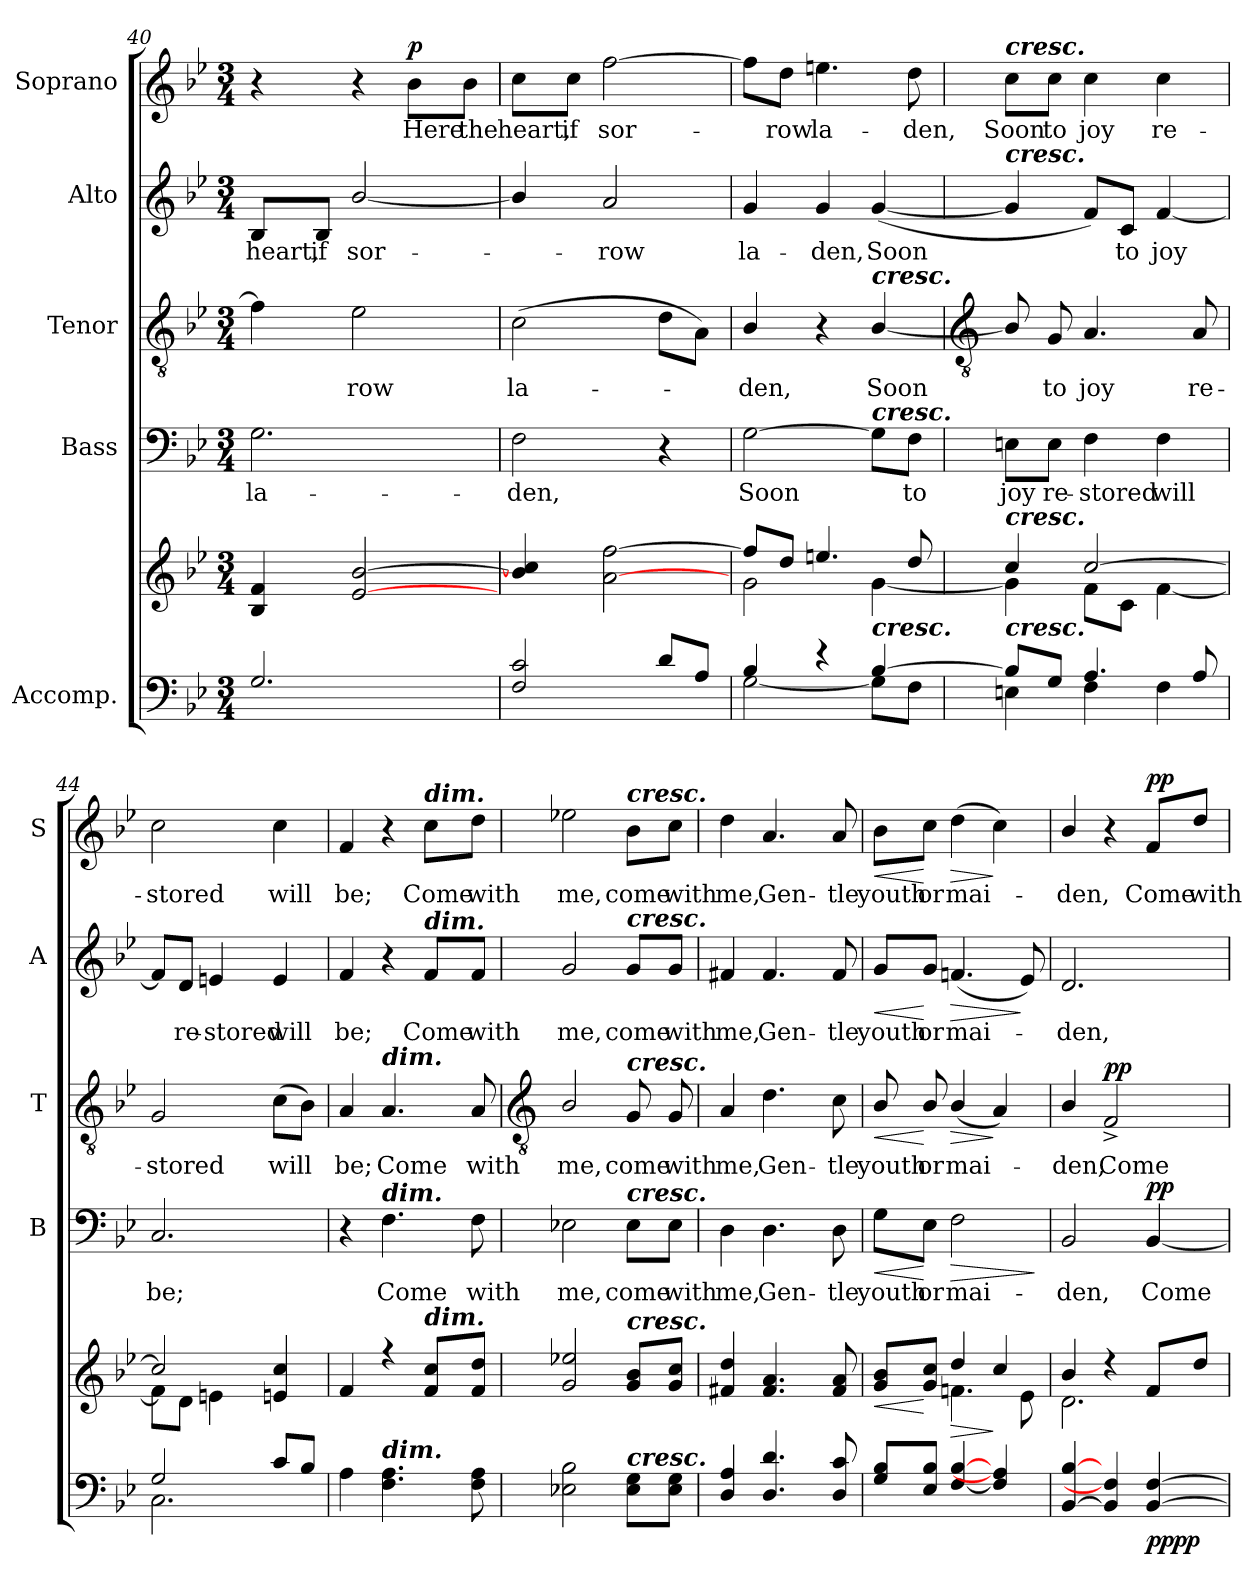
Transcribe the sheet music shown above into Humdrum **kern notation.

**kern	**kern	**dynam	**kern	**text	**dynam	**kern	**text	**dynam	**kern	**text	**dynam	**kern	**text	**dynam
*part5	*part5	*part5	*part4	*part4	*part4	*part3	*part3	*part3	*part2	*part2	*part2	*part1	*part1	*part1
*staff6	*staff5	*staff5/6	*staff4	*staff4	*staff4	*staff3	*staff3	*staff3	*staff2	*staff2	*staff2	*staff1	*staff1	*staff1
*I"Accomp.	*	*	*I"Bass	*	*	*I"Tenor	*	*	*I"Alto	*	*	*I"Soprano	*	*
*	*	*	*I'B	*	*	*I'T	*	*	*I'A	*	*	*I'S	*	*
*clefF4	*clefG2	*	*clefF4	*	*	*clefGv2	*	*	*clefG2	*	*	*clefG2	*	*
*k[b-e-]	*k[b-e-]	*	*k[b-e-]	*	*	*k[b-e-]	*	*	*k[b-e-]	*	*	*k[b-e-]	*	*
*B-:	*B-:	*	*B-:	*	*	*B-:	*	*	*B-:	*	*	*B-:	*	*
*M3/4	*M3/4	*	*M3/4	*	*	*M3/4	*	*	*M3/4	*	*	*M3/4	*	*
=40	=40	=40	=40	=40	=40	=40	=40	=40	=40	=40	=40	=40	=40	=40
*^	*^	*	*	*	*	*	*	*	*	*	*	*	*	*
!	!LO:N:vis=1	!	!LO:N:vis=1	!	!	!LO:LY:b	!	!	!	!	!	!LO:LY:b	!	!	!	!
2.G	2.ryy	4B- 4f	2.ryy	.	2.G	la-	.	4f]	.	.	8B-/L	heart,	.	4r	.	.
!	!	!	!	!	!	!	!	!	!	!	!	!LO:LY:b	!	!	!	!
.	.	.	.	.	.	.	.	.	.	.	8B-/J	if	.	.	.	.
!	!	!	!	!	!	!	!	!	!LO:LY:b	!	!	!LO:LY:b	!	!	!	!
.	.	[2e- [2b-	.	.	.	.	.	2e-	row	.	[2b-/	sor-	.	4r	.	.
!	!	!	!	!	!	!	!	!	!	!	!	!	!	!	!LO:LY:b	!LO:DY:b
.	.	.	.	.	.	.	.	.	.	.	.	.	.	8b-\L	Here	p
!	!	!	!	!	!	!	!	!	!	!	!	!	!	!	!LO:LY:b	!
.	.	.	.	.	.	.	.	.	.	.	.	.	.	8b-\J	the	.
=41	=41	=41	=41	=41	=41	=41	=41	=41	=41	=41	=41	=41	=41	=41	=41	=41
!	!LO:N:vis=1	!	!LO:N:vis=1	!	!	!LO:LY:b	!	!	!LO:LY:b	!	!	!	!	!	!LO:LY:b	!
2F 2c	2.ryy	4b-] 4cc]	2.ryy	.	2F	-den,	.	(>2c	la-	.	4b-/]	.	.	8cc\L	heart,	.
!	!	!	!	!	!	!	!	!	!	!	!	!	!	!	!LO:LY:b	!
.	.	.	.	.	.	.	.	.	.	.	.	.	.	8cc\J	if	.
!	!	!	!	!	!	!	!	!	!	!	!	!LO:LY:b	!	!	!LO:LY:b	!
.	.	[2a\ [2ff\	.	.	.	.	.	.	.	.	2a	row	.	[2ff	sor-	.
8dL	.	.	.	.	4r	.	.	8dL	.	.	.	.	.	.	.	.
8AJ	.	.	.	.	.	.	.	8AJ)	.	.	.	.	.	.	.	.
=42	=42	=42	=42	=42	=42	=42	=42	=42	=42	=42	=42	=42	=42	=42	=42	=42
!	!	!	!	!	!	!LO:LY:b	!	!	!LO:LY:b	!	!	!LO:LY:b	!	!	!	!
4B-/	[2G\	8ff/L]	2g\	.	[2G	Soon	.	4B-/	den,	.	4g	la-	.	8ff\L]	.	.
!	!	!	!	!	!	!	!	!	!	!	!	!	!	!	!LO:LY:b	!
.	.	8dd/J	.	.	.	.	.	.	.	.	.	.	.	8dd\J	row	.
!	!	!	!	!	!	!	!	!	!	!	!	!LO:LY:b	!	!	!LO:LY:b	!
4r	.	4.een/	.	.	.	.	.	4r	.	.	4g	-den,	.	4.een	la-	.
!	!	!	!	!	!	!	!	!LO:TX:a:Bi:t=cresc.	!	!	!	!	!	!	!	!
!	!	!	!	!	!LO:TX:a:Bi:t=cresc.	!	!	!	!	!	!	!	!	!	!	!
!LO:TX:a:Bi:t=cresc.	!	!	!	!	!	!	!	!	!	!	!	!	!	!	!	!
!	!	!	!	!	!	!	!	!	!LO:LY:b	!	!	!LO:LY:b	!	!	!	!
[4B-/	8G\L]	.	[4g\	.	8G\L]	.	.	[4B-/	Soon	.	(<[4g	Soon	.	.	.	.
!	!	!	!	!	!	!LO:LY:b	!	!	!	!	!	!	!	!	!LO:LY:b	!
.	8F\J	8dd/	.	.	8F\J	to	.	.	.	.	.	.	.	8dd	-den,	.
!!LO:LB:g=z
=43	=43	=43	=43	=43	=43	=43	=43	=43	=43	=43	=43	=43	=43	=43	=43	=43
*	*	*	*	*	*	*	*	*clefGv2	*	*	*	*	*	*	*	*
!	!	!	!	!	!	!	!	!	!	!	!	!	!	!LO:TX:a:Bi:t=cresc.	!	!
!	!	!	!	!	!	!	!	!	!	!	!LO:TX:a:Bi:t=cresc.	!	!	!	!	!
!	!	!LO:TX:b:Bi:t=cresc.	!	!	!	!	!	!	!	!	!	!	!	!	!	!
!	!	!LO:TX:a:Bi:t=cresc.	!	!	!	!	!	!	!	!	!	!	!	!	!	!
!	!	!	!	!	!	!LO:LY:b	!	!	!	!	!	!	!	!	!LO:LY:b	!
8B-/L]	4En\	4cc/	4g\]	.	8En\L	joy	.	8B-/]	.	.	4g]	.	.	8cc\L	Soon	.
!	!	!	!	!	!	!LO:LY:b	!	!	!LO:LY:b	!	!	!	!	!	!LO:LY:b	!
8G/J	.	.	.	.	8E\J	re-	.	8G	to	.	.	.	.	8cc\J	to	.
!	!	!	!	!	!	!LO:LY:b	!	!	!LO:LY:b	!	!	!	!	!	!LO:LY:b	!
4.A/	4F\	[2cc/	8f\L	.	4F	-stored	.	4.A	joy	.	8f/L)	.	.	4cc	joy	.
!	!	!	!	!	!	!	!	!	!	!	!	!LO:LY:b	!	!	!	!
.	.	.	8c\J	.	.	.	.	.	.	.	8c/J	to	.	.	.	.
!	!	!	!	!	!	!LO:LY:b	!	!	!	!	!	!LO:LY:b	!	!	!LO:LY:b	!
.	4F\	.	[4f\	.	4F	will	.	.	.	.	[4f	joy	.	4cc	re-	.
!	!	!	!	!	!	!	!	!	!LO:LY:b	!	!	!	!	!	!	!
8A/	.	.	.	.	.	.	.	8A	re-	.	.	.	.	.	.	.
=44	=44	=44	=44	=44	=44	=44	=44	=44	=44	=44	=44	=44	=44	=44	=44	=44
!	!	!	!	!	!	!LO:LY:b	!	!	!LO:LY:b	!	!	!	!	!	!LO:LY:b	!
2G/	2.C\	2cc/]	8f\L]	.	2.C	be;	.	2G	-stored	.	8f/L]	.	.	2cc	-stored	.
!	!	!	!	!	!	!	!	!	!	!	!	!LO:LY:b	!	!	!	!
.	.	.	8d\J	.	.	.	.	.	.	.	8d/J	re-	.	.	.	.
!	!	!	!	!	!	!	!	!	!	!	!	!LO:LY:b	!	!	!	!
.	.	.	4en\	.	.	.	.	.	.	.	4en	-stored	.	.	.	.
!	!	!	!	!	!	!	!	!	!LO:LY:b	!	!	!LO:LY:b	!	!	!LO:LY:b	!
8c/L	.	4en/ 4cc/	4ryy	.	.	.	.	(>8cL	will	.	4e	will	.	4cc	will	.
8B-/J	.	.	.	.	.	.	.	8B-J)	.	.	.	.	.	.	.	.
=45	=45	=45	=45	=45	=45	=45	=45	=45	=45	=45	=45	=45	=45	=45	=45	=45
!	!	!	!	!	!	!	!	!	!LO:LY:b	!	!	!LO:LY:b	!	!	!LO:LY:b	!
2ryy	4A\	4f/	2.ryy	.	4r	.	.	4A	be;	.	4f	be;	.	4f	be;	.
!	!	!	!	!	!	!	!	!LO:TX:a:Bi:t=dim.	!	!	!	!	!	!	!	!
!	!	!	!	!	!LO:TX:a:Bi:t=dim.	!	!	!	!	!	!	!	!	!	!	!
!	!LO:TX:a:Bi:t=dim.	!	!	!	!	!	!	!	!	!	!	!	!	!	!	!
!	!	!	!	!	!	!LO:LY:b	!	!	!LO:LY:b	!	!	!	!	!	!	!
.	4.F\ 4.A\	4r	.	.	4.F	Come	.	4.A	Come	.	4r	.	.	4r	.	.
!	!	!	!	!	!	!	!	!	!	!	!	!	!	!LO:TX:a:Bi:t=dim.	!	!
!	!	!	!	!	!	!	!	!	!	!	!LO:TX:a:Bi:t=dim.	!	!	!	!	!
!	!	!LO:TX:a:Bi:t=dim.	!	!	!	!	!	!	!	!	!	!	!	!	!	!
!	!	!	!	!	!	!	!	!	!	!	!	!LO:LY:b	!	!	!LO:LY:b	!
8ryy	.	8f/ 8cc/L	.	.	.	.	.	.	.	.	8f/L	Come	.	8cc\L	Come	.
!	!	!	!	!	!	!LO:LY:b	!	!	!LO:LY:b	!	!	!LO:LY:b	!	!	!LO:LY:b	!
8ryy	8F\ 8A\	8f/ 8dd/J	.	.	8F	with	.	8A	with	.	8f/J	with	.	8dd\J	with	.
!!LO:LB:g=z
=46	=46	=46	=46	=46	=46	=46	=46	=46	=46	=46	=46	=46	=46	=46	=46	=46
*	*	*	*	*	*	*	*	*clefGv2	*	*	*	*	*	*	*	*
!	!	!	!	!	!	!LO:LY:b	!	!	!LO:LY:b	!	!	!LO:LY:b	!	!	!LO:LY:b	!
2ryy	2E-X\ 2B-\	2g/ 2ee-X/	2ryy	.	2E-X	me,	.	2B-/	me,	.	2g	me,	.	2ee-X	me,	.
!	!	!	!	!	!	!	!	!	!	!	!	!	!	!LO:TX:a:Bi:t=cresc.	!	!
!	!	!	!	!	!	!	!	!	!	!	!LO:TX:a:Bi:t=cresc.	!	!	!	!	!
!	!	!	!	!	!	!	!	!LO:TX:a:Bi:t=cresc.	!	!	!	!	!	!	!	!
!	!	!	!	!	!LO:TX:a:Bi:t=cresc.	!	!	!	!	!	!	!	!	!	!	!
!	!	!LO:TX:a:Bi:t=cresc.	!	!	!	!	!	!	!	!	!	!	!	!	!	!
!LO:TX:a:Bi:t=cresc.	!	!	!	!	!	!	!	!	!	!	!	!	!	!	!	!
!	!	!	!	!	!	!LO:LY:b	!	!	!LO:LY:b	!	!	!LO:LY:b	!	!	!LO:LY:b	!
8ryy	8E-\ 8G\L	8g/ 8b-/L	8ryy	.	8E-\L	come	.	8G	come	.	8g/L	come	.	8b-\L	come	.
!	!	!	!	!	!	!LO:LY:b	!	!	!LO:LY:b	!	!	!LO:LY:b	!	!	!LO:LY:b	!
8ryy	8E-\ 8G\J	8g/ 8cc/J	8ryy	.	8E-\J	with	.	8G	with	.	8g/J	with	.	8cc\J	with	.
=47	=47	=47	=47	=47	=47	=47	=47	=47	=47	=47	=47	=47	=47	=47	=47	=47
!	!LO:N:vis=1	!	!	!	!	!LO:LY:b	!	!	!LO:LY:b	!	!	!LO:LY:b	!	!	!LO:LY:b	!
4D/ 4A/	2.ryy	4f#X/ 4dd/	2ryy	.	4D	me,	.	4A	me,	.	4f#X	me,	.	4dd	me,	.
!	!	!	!	!	!	!LO:LY:b	!	!	!LO:LY:b	!	!	!LO:LY:b	!	!	!LO:LY:b	!
4.D/ 4.d/	.	4.f#/ 4.a/	.	.	4.D	Gen-	.	4.d	Gen-	.	4.f#	Gen-	.	4.a	Gen-	.
.	.	.	8ryy	.	.	.	.	.	.	.	.	.	.	.	.	.
!	!	!	!	!	!	!LO:LY:b	!	!	!LO:LY:b	!	!	!LO:LY:b	!	!	!LO:LY:b	!
8D/ 8c/	.	8f#/ 8a/	8ryy	.	8D	-tle	.	8c	-tle	.	8f#	-tle	.	8a	-tle	.
=48	=48	=48	=48	=48	=48	=48	=48	=48	=48	=48	=48	=48	=48	=48	=48	=48
!	!LO:N:vis=1	!	!	!LO:HP:b	!	!LO:LY:b	!LO:HP:b	!	!LO:LY:b	!LO:HP:b	!	!LO:LY:b	!LO:HP:b	!	!LO:LY:b	!LO:HP:b
8G/ 8B-/L	2.ryy	8g/ 8b-/L	4ryy	<	8G\L	youth	<	8B-/	youth	<	8g/L	youth	<	8b-\L	youth	<
!	!	!	!	!	!	!LO:LY:b	!	!	!LO:LY:b	!	!	!LO:LY:b	!	!	!LO:LY:b	!
8E-/ 8B-/J	.	8g/ 8cc/J	.	[	8E-\J	or	[	8B-/	or	[	8g/J	or	[	8cc\J	or	[
!	!	!	!	!LO:HP:b	!	!	!	!	!	!	!	!	!	!	!	!
!	!	!	!	!LO:HP:n=1:b	!	!LO:LY:b	!LO:HP:b	!	!LO:LY:b	!LO:HP:b	!	!LO:LY:b	!LO:HP:b	!	!LO:LY:b	!LO:HP:b
[4F/ [4B-/	.	4dd/	4.fn\	> >	2F	mai-	>	(<4B-/	mai-	>	(<4.fn	mai-	>	(>4dd	mai-	>
4F/] 4A/]	.	4cc/	.	]	.	.	.	4A)	.	]	.	.	.	4cc)	.	]
.	.	.	8e-\	]	.	.	.	.	.	.	8e-)	.	]	.	.	.
*v	*v	*	*	*	*	*	*	*	*	*	*	*	*	*	*	*
*	*v	*v	*	*	*	*	*	*	*	*	*	*	*	*	*
.	.	.	.	.	]	.	.	.	.	.	.	.	.	.
=49	=49	=49	=49	=49	=49	=49	=49	=49	=49	=49	=49	=49	=49	=49
*^	*	*	*	*	*	*	*	*	*	*	*	*	*	*
!	!LO:N:vis=1	!	!	!	!LO:LY:b	!	!	!LO:LY:b	!	!	!LO:LY:b	!	!	!LO:LY:b	!
*	*	*^	*	*	*	*	*	*	*	*	*	*	*	*	*
[4BB-/ [4B-/	2.ryy	4b-/	2.d\	.	2BB-	-den,	.	4B-/	den,	.	2.d	den,	.	4b-/	den,	.
!	!	!	!	!	!	!	!	!	!LO:LY:b	!LO:DY:b	!	!	!	!	!	!
4BB-/] 4F/]	.	4r	.	.	.	.	.	2F^	Come	pp	.	.	.	4r	.	.
!	!	!	!	!LO:DY:b=2	!	!LO:LY:b	!	!	!	!	!	!	!	!	!LO:LY:b	!
!	!	!	!	!LO:DY:n=1:b	!	!	!LO:DY:b	!	!	!	!	!	!	!	!	!LO:DY:b
[4BB-/ [4F/	.	8f/L	.	pp pp	[4BB-	Come	pp	.	.	.	.	.	.	8f/L	Come	pp
!	!	!	!	!	!	!	!	!	!	!	!	!	!	!	!LO:LY:b	!
.	.	8dd/J	.	.	.	.	.	.	.	.	.	.	.	8dd/J	with	.
*v	*v	*	*	*	*	*	*	*	*	*	*	*	*	*	*	*
*	*v	*v	*	*	*	*	*	*	*	*	*	*	*	*	*
=	=	=	=	=	=	=	=	=	=	=	=	=	=	=
*-	*-	*-	*-	*-	*-	*-	*-	*-	*-	*-	*-	*-	*-	*-
